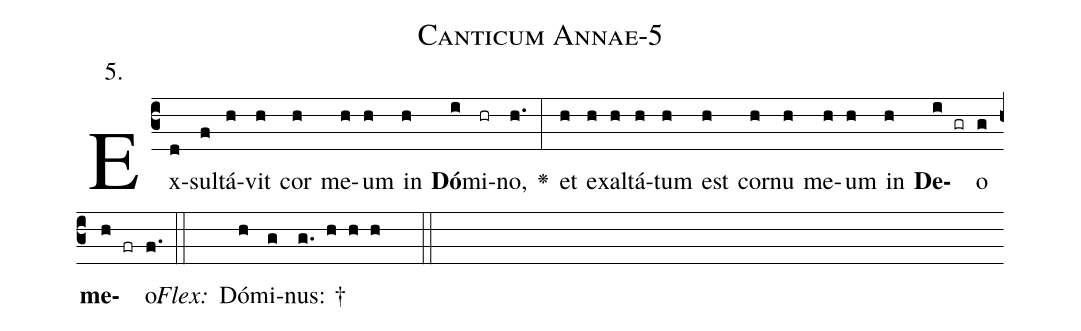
name: Canticum Annae-5;
annotation: 5.;
%%
(c3)Ex(d)sul(f)tá(h)vit(h) cor(h) me(h)um(h) in(h) <b>Dó</b>(i)mi(hr)no,(h.) <v>\greheightstar</v>(:) et(h) e(h)xal(h)tá(h)tum(h) est(h) cor(h)nu(h) me(h)um(h) in(h) <b>De</b>(i gr)o(g) <b>me</b>(h fr)o.(f.) (::)
<i>Flex:</i>()  Dó(h)mi(g)nus: †(g. h h h  ::)

%E(h) u(h) o(i) u(g) a(h) e.(f.) (::)
